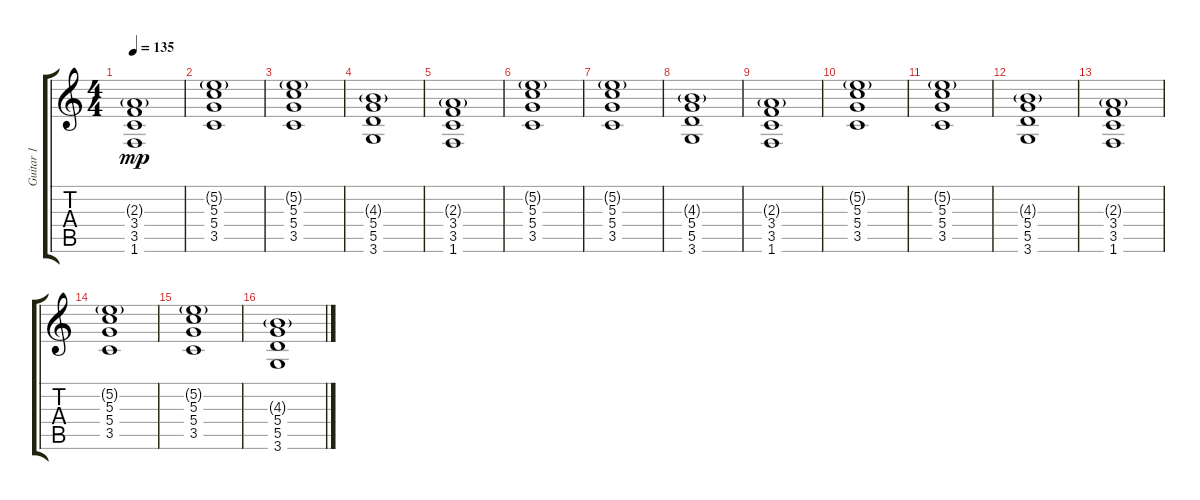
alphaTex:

\track ("Guitar 1" "Guitar 1") {instrument overdrivenguitar}
\staff {score tabs}
\tuning (E4 B3 G3 D3 A2 E2) {hide}
\ts (4 4)
\tempo 135
\clef g2
\ks c
(2.3{g} 3.4 3.5 1.6).1{dy mp} |
(5.2{g} 5.3 5.4 3.5).1 |
(5.2{g} 5.3 5.4 3.5).1 |
(4.3{g} 5.4 5.5 3.6).1 |
(2.3{g} 3.4 3.5 1.6).1 |
(5.2{g} 5.3 5.4 3.5).1 |
(5.2{g} 5.3 5.4 3.5).1 |
(4.3{g} 5.4 5.5 3.6).1 |
(2.3{g} 3.4 3.5 1.6).1 |
(5.2{g} 5.3 5.4 3.5).1 |
(5.2{g} 5.3 5.4 3.5).1 |
(4.3{g} 5.4 5.5 3.6).1 |
(2.3{g} 3.4 3.5 1.6).1 |
(5.2{g} 5.3 5.4 3.5).1 |
(5.2{g} 5.3 5.4 3.5).1 |
(4.3{g} 5.4 5.5 3.6).1
